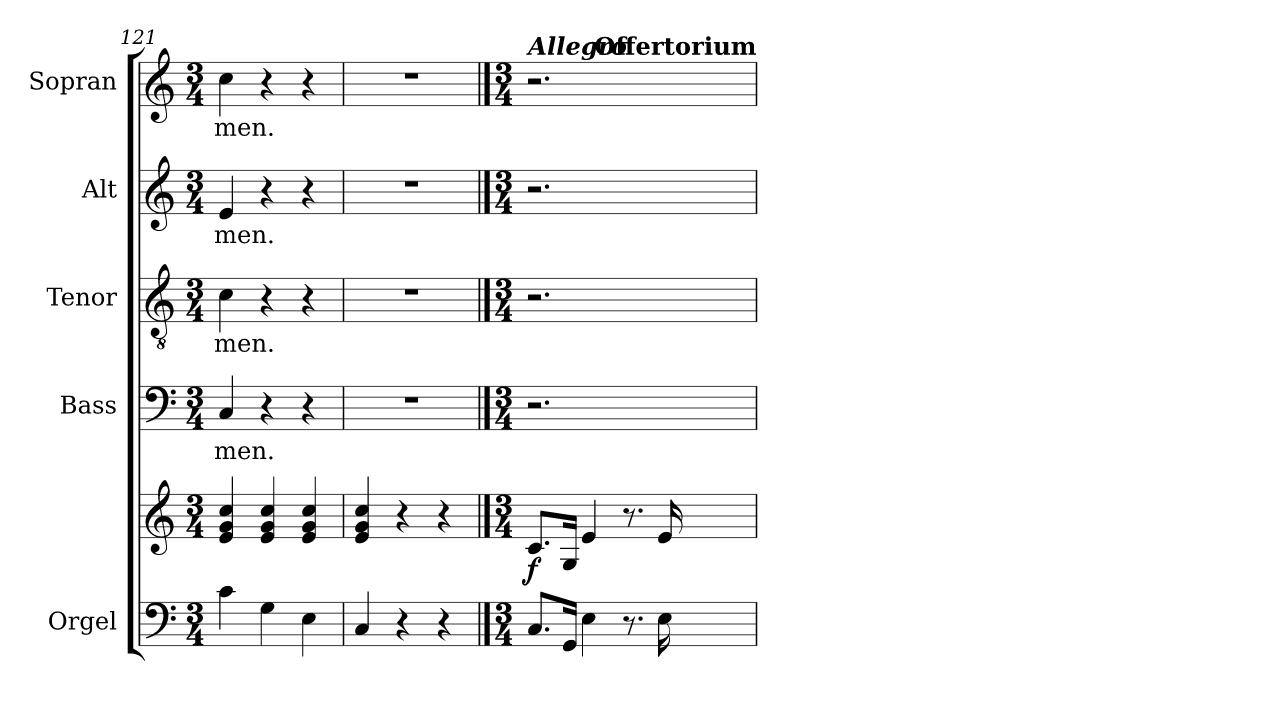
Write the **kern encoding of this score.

**kern	**kern	**dynam	**kern	**text	**kern	**text	**kern	**text	**kern	**text
*part5	*part5	*part5	*part4	*part4	*part3	*part3	*part2	*part2	*part1	*part1
*staff6	*staff5	*staff5/6	*staff4	*staff4	*staff3	*staff3	*staff2	*staff2	*staff1	*staff1
*I"Orgel	*	*	*I"Bass	*	*I"Tenor	*	*I"Alt	*	*I"Sopran	*
*I'Org.	*	*	*I'B.	*	*I'T.	*	*I'A.	*	*I'S.	*
*clefF4	*clefG2	*	*clefF4	*	*clefGv2	*	*clefG2	*	*clefG2	*
*k[]	*k[]	*	*k[]	*	*k[]	*	*k[]	*	*k[]	*
*C:	*C:	*	*C:	*	*C:	*	*C:	*	*C:	*
*M3/4	*M3/4	*	*M3/4	*	*M3/4	*	*M3/4	*	*M3/4	*
=121	=121	=121	=121	=121	=121	=121	=121	=121	=121	=121
!	!	!	!	!LO:LY:b	!	!LO:LY:b	!	!LO:LY:b	!	!LO:LY:b
4c\	4e/ 4g/ 4cc/	.	4C/	-men.	4c\	-men.	4e/	-men.	4cc\	-men.
4G\	4e/ 4g/ 4cc/	.	4r	.	4r	.	4r	.	4r	.
4E\	4e/ 4g/ 4cc/	.	4r	.	4r	.	4r	.	4r	.
=122	=122	=122	=122	=122	=122	=122	=122	=122	=122	=122
4C/	4e/ 4g/ 4cc/	.	2.r	.	2.r	.	2.r	.	2.r	.
4r	4r	.	.	.	.	.	.	.	.	.
4r	4r	.	.	.	.	.	.	.	.	.
!!LO:LB:g=z
==123	==123	==123	==123	==123	==123	==123	==123	==123	==123	==123
*M3/4	*M3/4	*	*M3/4	*	*M3/4	*	*M3/4	*	*M3/4	*
!	!	!	!	!	!	!	!	!	!LO:TX:a:Bi:t=Allegro	!
!	!	!LO:DY:b	!	!	!	!	!	!	!	!
8.C/L	8.c/L	f	2.r	.	2.r	.	2.r	.	2.r	.
16GG/Jk	16G/Jk	.	.	.	.	.	.	.	.	.
4E\	4e/	.	.	.	.	.	.	.	.	.
8.r	8.r	.	.	.	.	.	.	.	.	.
16E\	16e/	.	.	.	.	.	.	.	.	.
2.ryy	2.ryy	.	2.ryy	.	2.ryy	.	2.ryy	.	2.ryy	.
!	!	!	!	!	!	!	!	!	!LO:TX:a:B:t=Offertorium	!
=	=	=	=	=	=	=	=	=	=	=
*-	*-	*-	*-	*-	*-	*-	*-	*-	*-	*-
